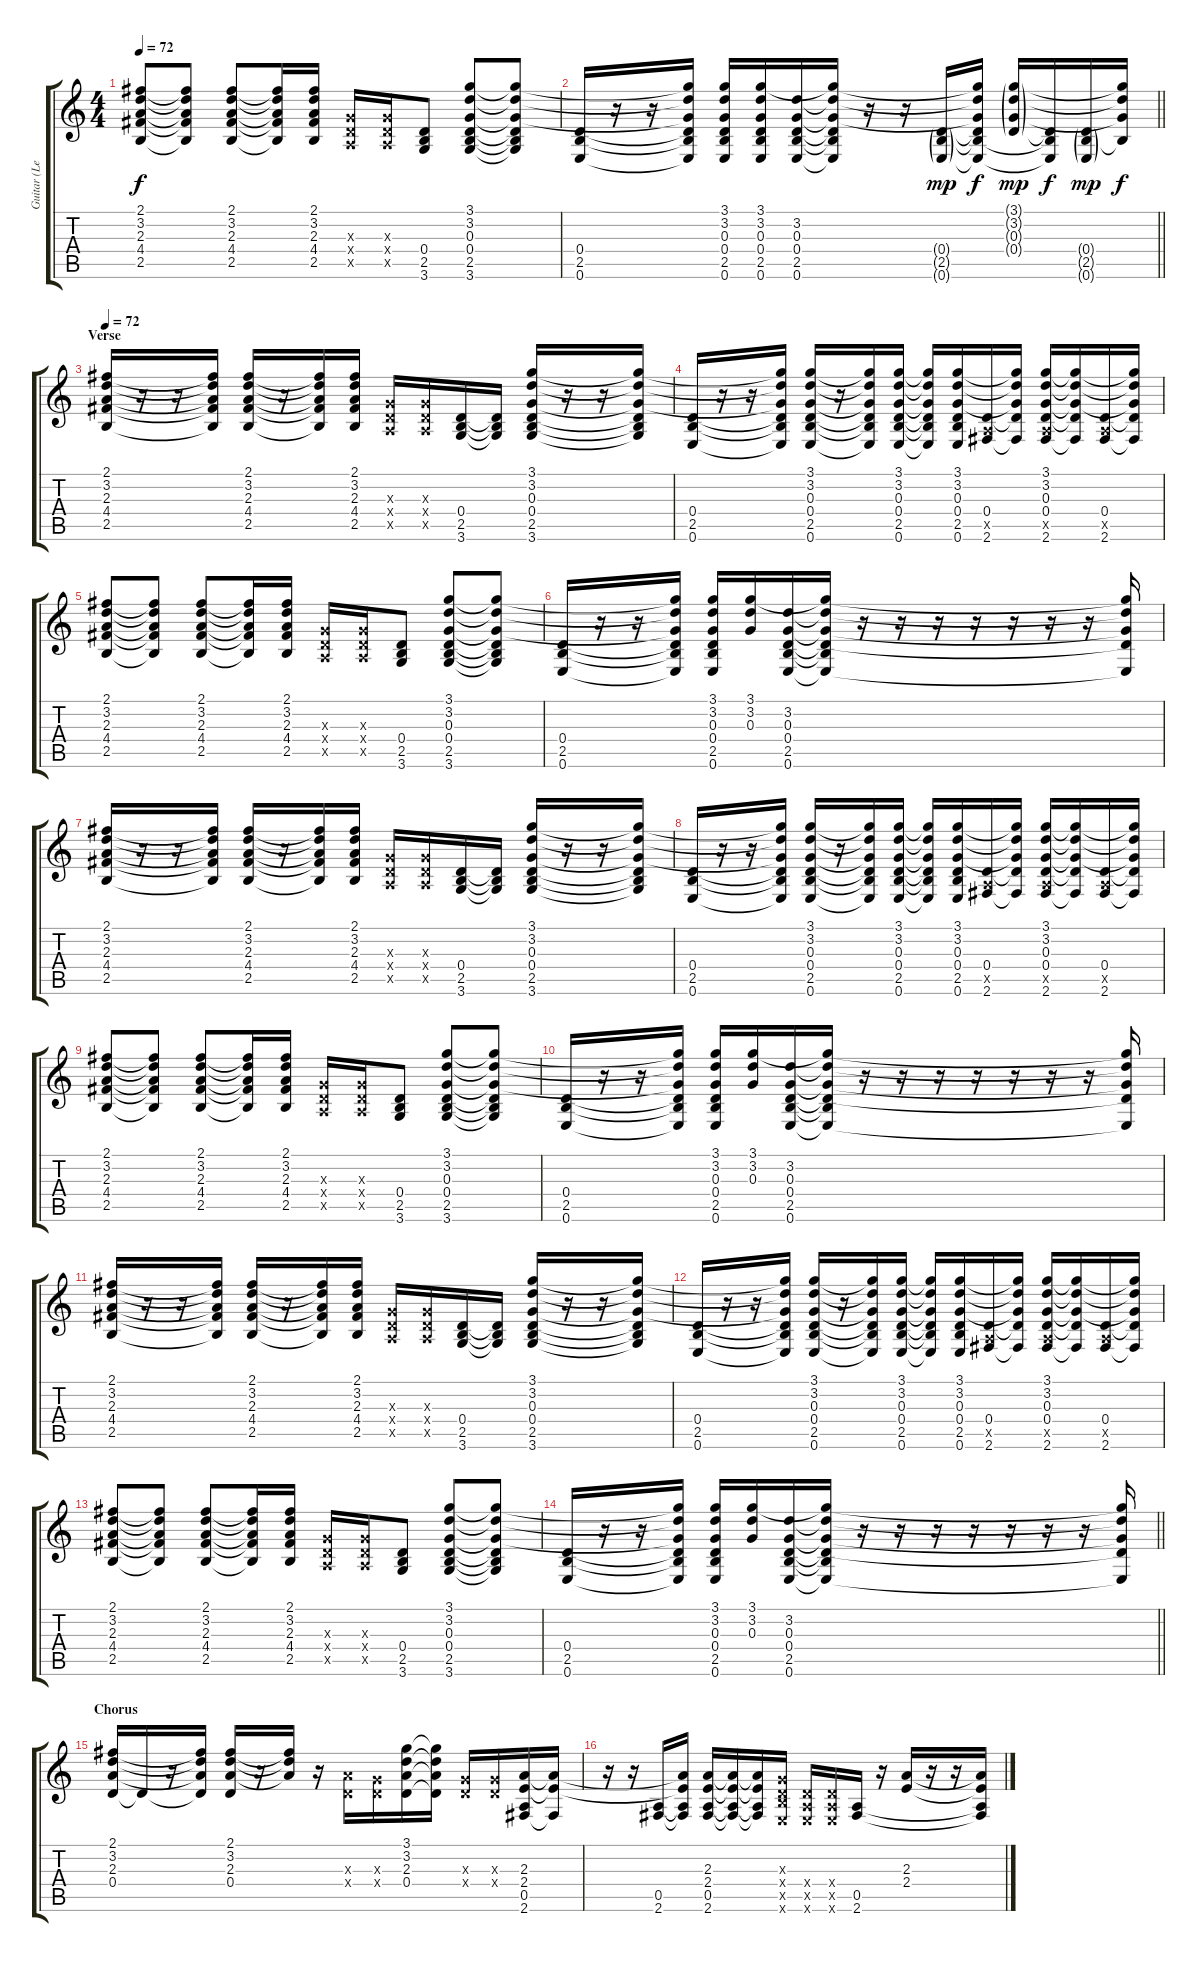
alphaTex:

\track ("Guitar (Lead)" "Guitar (Le") {instrument acousticguitarsteel}
\staff {score tabs}
\tuning (E4 B3 G3 D3 A2 E2) {hide}
\ts (4 4)
\tempo 72
\clef g2
\ks c
(2.1 3.2 2.3 4.4 2.5).8{dy f} (2.1{t} 3.2{t} 2.3{t} 4.4{t} 2.5{t}).8 (2.1 3.2 2.3 4.4 2.5).8 (2.1{t} 3.2{t} 2.3{t} 4.4{t} 2.5{t}).16 (2.1 3.2 2.3 4.4 2.5).16 (0.3{x} 0.4{x} 0.5{x}).16 (0.3{x} 0.4{x} 0.5{x}).16 (0.4 2.5 3.6).8 (3.1 3.2 0.3 0.4 2.5 3.6).8 (3.1{t} 3.2{t} 0.3{t} 0.4{t} 2.5{t} 3.6{t}).8 |
\barLineRight lightlight
(0.4 2.5 0.6).16 r.16 r.16 (3.1{t} 3.2{t} 0.3{t} 0.4{t} 2.5{t} 0.6{t}).16 (3.1 3.2 0.3 0.4 2.5 0.6).16 (3.1 3.2 0.3 0.4 2.5 0.6).16 (3.2 0.3 0.4 2.5 0.6).16 (3.1{t} 3.2{t} 0.3{t} 0.4{t} 2.5{t} 0.6{t}).16 r.16 r.16 (0.4{g} 2.5{g} 0.6{g}).16{dy mp} (3.1{t} 3.2{t} 0.3{t} 0.4{t} 2.5{t} 0.6{t}).16{dy f} (3.1{g} 3.2{g} 0.3{g} 0.4{g}).16{dy mp} (0.4{t} 2.5{t} 0.6{t}).16{dy f} (0.4{g} 2.5{g} 0.6{g}).16{dy mp} (3.1{t} 3.2{t} 0.3{t} 2.5{t}).16{dy f} |
\section ("" "Verse")
\tempo 70
\tempo 72
(2.1 3.2 2.3 4.4 2.5).16 r.16 r.16 (2.1{t} 3.2{t} 2.3{t} 4.4{t} 2.5{t}).16 (2.1 3.2 2.3 4.4 2.5).16 r.16 (2.1{t} 3.2{t} 2.3{t} 4.4{t} 2.5{t}).16 (2.1 3.2 2.3 4.4 2.5).16 (0.3{x} 0.4{x} 0.5{x}).16 (0.3{x} 0.4{x} 0.5{x}).16 (0.4 2.5 3.6).16 (0.4{t} 2.5{t} 3.6{t}).16 (3.1 3.2 0.3 0.4 2.5 3.6).16 r.16 r.16 (3.1{t} 3.2{t} 0.3{t} 0.4{t} 2.5{t} 3.6{t}).16 |
(0.4 2.5 0.6).16 r.16 r.16 (3.1{t} 3.2{t} 0.3{t} 0.4{t} 2.5{t} 0.6{t}).16 (3.1 3.2 0.3 0.4 2.5 0.6).16 r.16 (3.1{t} 3.2{t} 0.3{t} 0.4{t} 2.5{t} 0.6{t}).16 (3.1 3.2 0.3 0.4 2.5 0.6).16 (3.1{t} 3.2{t} 0.3{t} 0.4{t} 2.5{t} 0.6{t}).16 (3.1 3.2 0.3 0.4 2.5 0.6).16 (0.4 0.5{x} 2.6).16 (3.1{t} 3.2{t} 0.3{t} 0.4{t} 2.6{t}).16 (3.1 3.2 0.3 0.4 0.5{x} 2.6).16 (3.1{t} 3.2{t} 0.3{t} 0.4{t} 2.6{t}).16 (0.4 0.5{x} 2.6).16 (3.1{t} 3.2{t} 0.3{t} 0.4{t} 2.6{t}).16 |
(2.1 3.2 2.3 4.4 2.5).8 (2.1{t} 3.2{t} 2.3{t} 4.4{t} 2.5{t}).8 (2.1 3.2 2.3 4.4 2.5).8 (2.1{t} 3.2{t} 2.3{t} 4.4{t} 2.5{t}).16 (2.1 3.2 2.3 4.4 2.5).16 (0.3{x} 0.4{x} 0.5{x}).16 (0.3{x} 0.4{x} 0.5{x}).16 (0.4 2.5 3.6).8 (3.1 3.2 0.3 0.4 2.5 3.6).8 (3.1{t} 3.2{t} 0.3{t} 0.4{t} 2.5{t} 3.6{t}).8 |
(0.4 2.5 0.6).16 r.16 r.16 (3.1{t} 3.2{t} 0.3{t} 0.4{t} 2.5{t} 0.6{t}).16 (3.1 3.2 0.3 0.4 2.5 0.6).16 (3.1 3.2 0.3).16 (3.2 0.3 0.4 2.5 0.6).16 (3.1{t} 3.2{t} 0.3{t} 0.4{t} 2.5{t} 0.6{t}).16 r.16 r.16 r.16 r.16 r.16 r.16 r.16 (3.1{t} 3.2{t} 0.3{t} 0.4{t} 0.6{t}).16 |
(2.1 3.2 2.3 4.4 2.5).16 r.16 r.16 (2.1{t} 3.2{t} 2.3{t} 4.4{t} 2.5{t}).16 (2.1 3.2 2.3 4.4 2.5).16 r.16 (2.1{t} 3.2{t} 2.3{t} 4.4{t} 2.5{t}).16 (2.1 3.2 2.3 4.4 2.5).16 (0.3{x} 0.4{x} 0.5{x}).16 (0.3{x} 0.4{x} 0.5{x}).16 (0.4 2.5 3.6).16 (0.4{t} 2.5{t} 3.6{t}).16 (3.1 3.2 0.3 0.4 2.5 3.6).16 r.16 r.16 (3.1{t} 3.2{t} 0.3{t} 0.4{t} 2.5{t} 3.6{t}).16 |
(0.4 2.5 0.6).16 r.16 r.16 (3.1{t} 3.2{t} 0.3{t} 0.4{t} 2.5{t} 0.6{t}).16 (3.1 3.2 0.3 0.4 2.5 0.6).16 r.16 (3.1{t} 3.2{t} 0.3{t} 0.4{t} 2.5{t} 0.6{t}).16 (3.1 3.2 0.3 0.4 2.5 0.6).16 (3.1{t} 3.2{t} 0.3{t} 0.4{t} 2.5{t} 0.6{t}).16 (3.1 3.2 0.3 0.4 2.5 0.6).16 (0.4 0.5{x} 2.6).16 (3.1{t} 3.2{t} 0.3{t} 0.4{t} 2.6{t}).16 (3.1 3.2 0.3 0.4 0.5{x} 2.6).16 (3.1{t} 3.2{t} 0.3{t} 0.4{t} 2.6{t}).16 (0.4 0.5{x} 2.6).16 (3.1{t} 3.2{t} 0.3{t} 0.4{t} 2.6{t}).16 |
(2.1 3.2 2.3 4.4 2.5).8 (2.1{t} 3.2{t} 2.3{t} 4.4{t} 2.5{t}).8 (2.1 3.2 2.3 4.4 2.5).8 (2.1{t} 3.2{t} 2.3{t} 4.4{t} 2.5{t}).16 (2.1 3.2 2.3 4.4 2.5).16 (0.3{x} 0.4{x} 0.5{x}).16 (0.3{x} 0.4{x} 0.5{x}).16 (0.4 2.5 3.6).8 (3.1 3.2 0.3 0.4 2.5 3.6).8 (3.1{t} 3.2{t} 0.3{t} 0.4{t} 2.5{t} 3.6{t}).8 |
(0.4 2.5 0.6).16 r.16 r.16 (3.1{t} 3.2{t} 0.3{t} 0.4{t} 2.5{t} 0.6{t}).16 (3.1 3.2 0.3 0.4 2.5 0.6).16 (3.1 3.2 0.3).16 (3.2 0.3 0.4 2.5 0.6).16 (3.1{t} 3.2{t} 0.3{t} 0.4{t} 2.5{t} 0.6{t}).16 r.16 r.16 r.16 r.16 r.16 r.16 r.16 (3.1{t} 3.2{t} 0.3{t} 0.4{t} 0.6{t}).16 |
(2.1 3.2 2.3 4.4 2.5).16 r.16 r.16 (2.1{t} 3.2{t} 2.3{t} 4.4{t} 2.5{t}).16 (2.1 3.2 2.3 4.4 2.5).16 r.16 (2.1{t} 3.2{t} 2.3{t} 4.4{t} 2.5{t}).16 (2.1 3.2 2.3 4.4 2.5).16 (0.3{x} 0.4{x} 0.5{x}).16 (0.3{x} 0.4{x} 0.5{x}).16 (0.4 2.5 3.6).16 (0.4{t} 2.5{t} 3.6{t}).16 (3.1 3.2 0.3 0.4 2.5 3.6).16 r.16 r.16 (3.1{t} 3.2{t} 0.3{t} 0.4{t} 2.5{t} 3.6{t}).16 |
(0.4 2.5 0.6).16 r.16 r.16 (3.1{t} 3.2{t} 0.3{t} 0.4{t} 2.5{t} 0.6{t}).16 (3.1 3.2 0.3 0.4 2.5 0.6).16 r.16 (3.1{t} 3.2{t} 0.3{t} 0.4{t} 2.5{t} 0.6{t}).16 (3.1 3.2 0.3 0.4 2.5 0.6).16 (3.1{t} 3.2{t} 0.3{t} 0.4{t} 2.5{t} 0.6{t}).16 (3.1 3.2 0.3 0.4 2.5 0.6).16 (0.4 0.5{x} 2.6).16 (3.1{t} 3.2{t} 0.3{t} 0.4{t} 2.6{t}).16 (3.1 3.2 0.3 0.4 0.5{x} 2.6).16 (3.1{t} 3.2{t} 0.3{t} 0.4{t} 2.6{t}).16 (0.4 0.5{x} 2.6).16 (3.1{t} 3.2{t} 0.3{t} 0.4{t} 2.6{t}).16 |
(2.1 3.2 2.3 4.4 2.5).8 (2.1{t} 3.2{t} 2.3{t} 4.4{t} 2.5{t}).8 (2.1 3.2 2.3 4.4 2.5).8 (2.1{t} 3.2{t} 2.3{t} 4.4{t} 2.5{t}).16 (2.1 3.2 2.3 4.4 2.5).16 (0.3{x} 0.4{x} 0.5{x}).16 (0.3{x} 0.4{x} 0.5{x}).16 (0.4 2.5 3.6).8 (3.1 3.2 0.3 0.4 2.5 3.6).8 (3.1{t} 3.2{t} 0.3{t} 0.4{t} 2.5{t} 3.6{t}).8 |
\barLineRight lightlight
(0.4 2.5 0.6).16 r.16 r.16 (3.1{t} 3.2{t} 0.3{t} 0.4{t} 2.5{t} 0.6{t}).16 (3.1 3.2 0.3 0.4 2.5 0.6).16 (3.1 3.2 0.3).16 (3.2 0.3 0.4 2.5 0.6).16 (3.1{t} 3.2{t} 0.3{t} 0.4{t} 2.5{t} 0.6{t}).16 r.16 r.16 r.16 r.16 r.16 r.16 r.16 (3.1{t} 3.2{t} 0.3{t} 0.4{t} 0.6{t}).16 |
\section ("" "Chorus")
(2.1 3.2 2.3 0.4).16 0.4{t}.16 r.16 (2.1{t} 3.2{t} 2.3{t} 0.4{t}).16 (2.1 3.2 2.3 0.4).16 r.16 (2.1{t} 3.2{t} 2.3{t}).16 r.16 (2.3{x} 0.4{x}).16 (0.3{x} 0.4{x}).16 (3.1 3.2 2.3 0.4).16 (3.1{t} 3.2{t} 2.3{t} 0.4{t}).16 (0.3{x} 0.4{x}).16 (0.3{x} 0.4{x}).16 (2.3 2.4 0.5 2.6).16 (2.3{t} 2.4{t} 2.6{t}).16 |
r.16 r.16 (0.5 2.6).16 (2.3{t} 2.4{t} 0.5{t} 2.6{t}).16 (2.3 2.4 0.5 2.6).16 (2.3{t} 2.4{t} 0.5{t} 2.6{t}).16 (2.3{t} 2.4{t} 0.5{t} 2.6{t}).16 (0.3{x} 0.4{x} 2.5{x} 0.6{x}).16 (0.4{x} 0.5{x} 0.6{x}).16 (0.4{x} 0.5{x} 0.6{x}).16 (0.5 2.6).16 r.16 (2.3 2.4).16 r.16 r.16 (2.3{t} 2.4{t} 0.5{t} 2.6{t}).16
